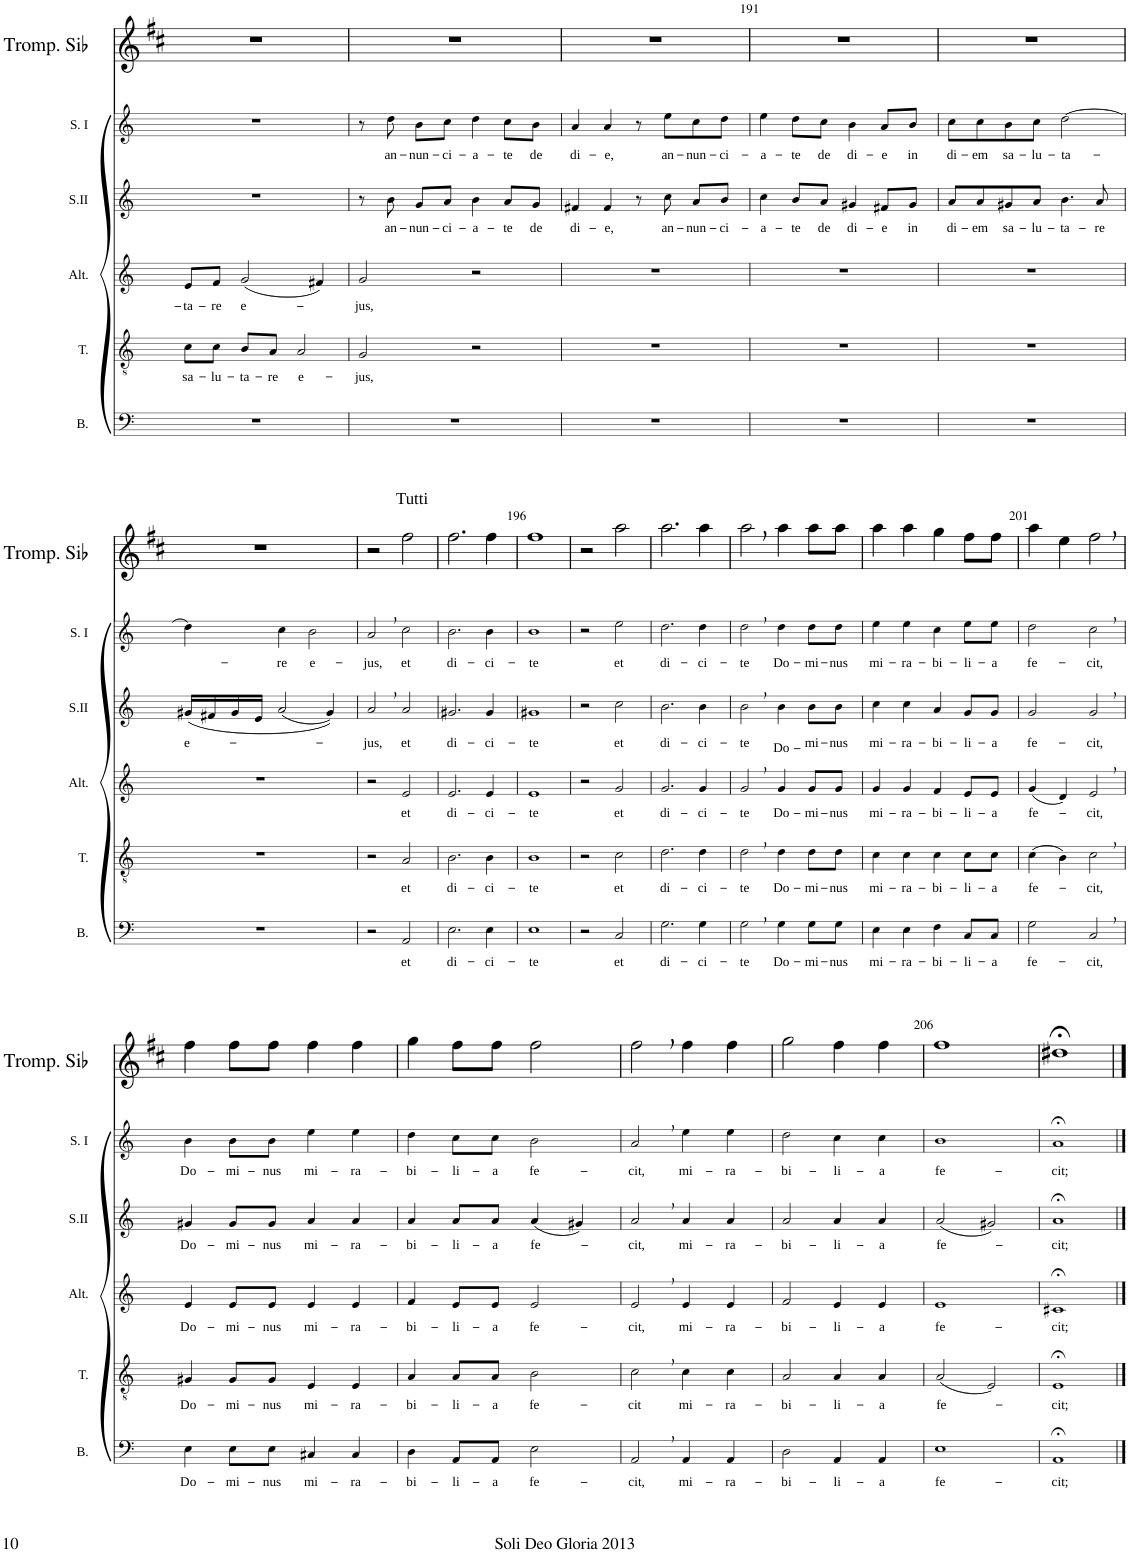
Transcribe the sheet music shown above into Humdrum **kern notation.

**kern	**text	**kern	**text	**kern	**text	**kern	**text	**kern	**text	**kern
*part6	*part6	*part5	*part5	*part4	*part4	*part3	*part3	*part2	*part2	*part1
*staff6	*staff6	*staff5	*staff5	*staff4	*staff4	*staff3	*staff3	*staff2	*staff2	*staff1
*I"Basse	*	*I"Ténor	*	*I"Alto	*	*I"Soprano II	*	*I"Soprane I	*	*I"Trompette en Sib
*I'B.	*	*I'T.	*	*I'Alt.	*	*I'S.II	*	*I'S. I	*	*I'Tromp. Sib
!!LO:PB:g=z
*clefF4	*	*clefGv2	*	*clefG2	*	*clefG2	*	*clefG2	*	*clefG2
*	*	*	*	*	*	*	*	*	*	*Trd1c2
*k[]	*	*k[]	*	*k[]	*	*k[]	*	*k[]	*	*k[f#c#]
*M4/4	*	*M4/4	*	*M4/4	*	*M4/4	*	*M4/4	*	*M4/4
*met(c)	*	*met(c)	*	*met(c)	*	*met(c)	*	*met(c)	*	*met(c)
=188	=188	=188	=188	=188	=188	=188	=188	=188	=188	=188
!	!	!	!LO:LY:b	!	!LO:LY:b	!	!	!	!	!
1r	.	8c\L	sa-	8e/L	-ta-	1r	.	1r	.	1r
!	!	!	!LO:LY:b	!	!LO:LY:b	!	!	!	!	!
.	.	8c\J	-lu-	8f/J	-re	.	.	.	.	.
!	!	!	!LO:LY:b	!	!LO:LY:b	!	!	!	!	!
.	.	8B/L	-ta-	(2g/	e-	.	.	.	.	.
!	!	!	!LO:LY:b	!	!	!	!	!	!	!
.	.	8A/J	-re	.	.	.	.	.	.	.
!	!	!	!LO:LY:b	!	!	!	!	!	!	!
.	.	2A/	e-	.	.	.	.	.	.	.
.	.	.	.	4f#X/)	.	.	.	.	.	.
=189	=189	=189	=189	=189	=189	=189	=189	=189	=189	=189
!	!	!	!LO:LY:b	!	!LO:LY:b	!	!	!	!	!
1r	.	2G/	-jus,	2g/	-jus,	8r	.	8r	.	1r
!	!	!	!	!	!	!	!LO:LY:b	!	!LO:LY:b	!
.	.	.	.	.	.	8b\	an-	8dd\	an-	.
!	!	!	!	!	!	!	!LO:LY:b	!	!LO:LY:b	!
.	.	.	.	.	.	8g/L	-nun-	8b\L	-nun-	.
!	!	!	!	!	!	!	!LO:LY:b	!	!LO:LY:b	!
.	.	.	.	.	.	8a/J	-ci-	8cc\J	-ci-	.
!	!	!	!	!	!	!	!LO:LY:b	!	!LO:LY:b	!
.	.	2r	.	2r	.	4b\	-a-	4dd\	-a-	.
!	!	!	!	!	!	!	!LO:LY:b	!	!LO:LY:b	!
.	.	.	.	.	.	8a/L	-te	8cc\L	-te	.
!	!	!	!	!	!	!	!LO:LY:b	!	!LO:LY:b	!
.	.	.	.	.	.	8g/J	de	8b\J	de	.
=190	=190	=190	=190	=190	=190	=190	=190	=190	=190	=190
!	!	!	!	!	!	!	!LO:LY:b	!	!LO:LY:b	!
1r	.	1r	.	1r	.	4f#X/	di-	4a/	di-	1r
!	!	!	!	!	!	!	!LO:LY:b	!	!LO:LY:b	!
.	.	.	.	.	.	4f#/	-e,	4a/	-e,	.
.	.	.	.	.	.	8r	.	8r	.	.
!	!	!	!	!	!	!	!LO:LY:b	!	!LO:LY:b	!
.	.	.	.	.	.	8cc\	an-	8ee\L	an-	.
!	!	!	!	!	!	!	!LO:LY:b	!	!LO:LY:b	!
.	.	.	.	.	.	8a/L	-nun-	8cc\	-nun-	.
!	!	!	!	!	!	!	!LO:LY:b	!	!LO:LY:b	!
.	.	.	.	.	.	8b/J	-ci-	8dd\J	-ci-	.
=191	=191	=191	=191	=191	=191	=191	=191	=191	=191	=191
!	!	!	!	!	!	!	!LO:LY:b	!	!LO:LY:b	!
1r	.	1r	.	1r	.	4cc\	-a-	4ee\	-a-	1r
!	!	!	!	!	!	!	!LO:LY:b	!	!LO:LY:b	!
.	.	.	.	.	.	8b/L	-te	8dd\L	-te	.
!	!	!	!	!	!	!	!LO:LY:b	!	!LO:LY:b	!
.	.	.	.	.	.	8a/J	de	8cc\J	de	.
!	!	!	!	!	!	!	!LO:LY:b	!	!LO:LY:b	!
.	.	.	.	.	.	4g#X/	di-	4b\	di-	.
!	!	!	!	!	!	!	!LO:LY:b	!	!LO:LY:b	!
.	.	.	.	.	.	8f#X/L	-e	8a/L	-e	.
!	!	!	!	!	!	!	!LO:LY:b	!	!LO:LY:b	!
.	.	.	.	.	.	8g#/J	in	8b/J	in	.
=192	=192	=192	=192	=192	=192	=192	=192	=192	=192	=192
!	!	!	!	!	!	!	!LO:LY:b	!	!LO:LY:b	!
1r	.	1r	.	1r	.	8a/L	di-	8cc\L	di-	1r
!	!	!	!	!	!	!	!LO:LY:b	!	!LO:LY:b	!
.	.	.	.	.	.	8a/	-em	8cc\	-em	.
!	!	!	!	!	!	!	!LO:LY:b	!	!LO:LY:b	!
.	.	.	.	.	.	8g#X/	sa-	8b\	sa-	.
!	!	!	!	!	!	!	!LO:LY:b	!	!LO:LY:b	!
.	.	.	.	.	.	8a/J	-lu-	8cc\J	-lu-	.
!	!	!	!	!	!	!	!LO:LY:b	!	!LO:LY:b	!
.	.	.	.	.	.	4.b\	-ta-	[2dd\	-ta-	.
!	!	!	!	!	!	!	!LO:LY:b	!	!	!
.	.	.	.	.	.	8a/	-re	.	.	.
!!LO:LB:g=z
=193	=193	=193	=193	=193	=193	=193	=193	=193	=193	=193
!	!	!	!	!	!	!	!LO:LY:b	!	!	!
1r	.	1r	.	1r	.	(16g#X/LL	e-	4dd\]	.	1r
.	.	.	.	.	.	16f#X/	.	.	.	.
.	.	.	.	.	.	16g#/	.	.	.	.
.	.	.	.	.	.	16e/JJ	.	.	.	.
!	!	!	!	!	!	!	!	!	!LO:LY:b	!
.	.	.	.	.	.	(2a/	.	4cc\	-re	.
!	!	!	!	!	!	!	!	!	!LO:LY:b	!
.	.	.	.	.	.	.	.	2b\	e-	.
.	.	.	.	.	.	4g#/))	.	.	.	.
=194	=194	=194	=194	=194	=194	=194	=194	=194	=194	=194
!	!	!	!	!	!	!	!LO:LY:b	!	!LO:LY:b	!
2r	.	2r	.	2r	.	2a,/	-jus,	2a,/	-jus,	2r
!	!	!	!	!	!	!	!	!	!	!LO:TX:a:t=Tutti
!	!LO:LY:b	!	!LO:LY:b	!	!LO:LY:b	!	!LO:LY:b	!	!LO:LY:b	!
2AA/	et	2A/	et	2e/	et	2a/	et	2cc\	et	2ff#\
=195	=195	=195	=195	=195	=195	=195	=195	=195	=195	=195
!	!LO:LY:b	!	!LO:LY:b	!	!LO:LY:b	!	!LO:LY:b	!	!LO:LY:b	!
2.E\	di-	2.B\	di-	2.e/	di-	2.g#X/	di-	2.b\	di-	2.ff#\
!	!LO:LY:b	!	!LO:LY:b	!	!LO:LY:b	!	!LO:LY:b	!	!LO:LY:b	!
4E\	-ci-	4B\	-ci-	4e/	-ci-	4g#/	-ci-	4b\	-ci-	4ff#\
=196	=196	=196	=196	=196	=196	=196	=196	=196	=196	=196
!	!LO:LY:b	!	!LO:LY:b	!	!LO:LY:b	!	!LO:LY:b	!	!LO:LY:b	!
1E	-te	1B	-te	1e	-te	1g#X	-te	1b	-te	1ff#
=197	=197	=197	=197	=197	=197	=197	=197	=197	=197	=197
2r	.	2r	.	2r	.	2r	.	2r	.	2r
!	!LO:LY:b	!	!LO:LY:b	!	!LO:LY:b	!	!LO:LY:b	!	!LO:LY:b	!
2C/	et	2c\	et	2g/	et	2cc\	et	2ee\	et	2aa\
=198	=198	=198	=198	=198	=198	=198	=198	=198	=198	=198
!	!LO:LY:b	!	!LO:LY:b	!	!LO:LY:b	!	!LO:LY:b	!	!LO:LY:b	!
2.G\	di-	2.d\	di-	2.g/	di-	2.b\	di-	2.dd\	di-	2.aa\
!	!LO:LY:b	!	!LO:LY:b	!	!LO:LY:b	!	!LO:LY:b	!	!LO:LY:b	!
4G\	-ci-	4d\	-ci-	4g/	-ci-	4b\	-ci-	4dd\	-ci-	4aa\
=199	=199	=199	=199	=199	=199	=199	=199	=199	=199	=199
!	!LO:LY:b	!	!LO:LY:b	!	!LO:LY:b	!	!LO:LY:b	!	!LO:LY:b	!
2G,\	-te	2d,\	-te	2g,/	-te	2b,\	-te	2dd,\	-te	2aa,\
!	!LO:LY:b	!	!LO:LY:b	!	!LO:LY:b	!	!LO:LY:b	!	!LO:LY:b	!
4G\	Do-	4d\	Do-	4g/	Do-	4b\	Do-	4dd\	Do-	4aa\
!	!LO:LY:b	!	!LO:LY:b	!	!LO:LY:b	!	!LO:LY:b	!	!LO:LY:b	!
8G\L	-mi-	8d\L	-mi-	8g/L	-mi-	8b\L	-mi-	8dd\L	-mi-	8aa\L
!	!LO:LY:b	!	!LO:LY:b	!	!LO:LY:b	!	!LO:LY:b	!	!LO:LY:b	!
8G\J	-nus	8d\J	-nus	8g/J	-nus	8b\J	-nus	8dd\J	-nus	8aa\J
=200	=200	=200	=200	=200	=200	=200	=200	=200	=200	=200
!	!LO:LY:b	!	!LO:LY:b	!	!LO:LY:b	!	!LO:LY:b	!	!LO:LY:b	!
4E\	mi-	4c\	mi-	4g/	mi-	4cc\	mi-	4ee\	mi-	4aa\
!	!LO:LY:b	!	!LO:LY:b	!	!LO:LY:b	!	!LO:LY:b	!	!LO:LY:b	!
4E\	-ra-	4c\	-ra-	4g/	-ra-	4cc\	-ra-	4ee\	-ra-	4aa\
!	!LO:LY:b	!	!LO:LY:b	!	!LO:LY:b	!	!LO:LY:b	!	!LO:LY:b	!
4F\	-bi-	4c\	-bi-	4f/	-bi-	4a/	-bi-	4cc\	-bi-	4gg\
!	!LO:LY:b	!	!LO:LY:b	!	!LO:LY:b	!	!LO:LY:b	!	!LO:LY:b	!
8C/L	-li-	8c\L	-li-	8e/L	-li-	8g/L	-li-	8ee\L	-li-	8ff#\L
!	!LO:LY:b	!	!LO:LY:b	!	!LO:LY:b	!	!LO:LY:b	!	!LO:LY:b	!
8C/J	-a	8c\J	-a	8e/J	-a	8g/J	-a	8ee\J	-a	8ff#\J
=201	=201	=201	=201	=201	=201	=201	=201	=201	=201	=201
!	!LO:LY:b	!	!LO:LY:b	!	!LO:LY:b	!	!LO:LY:b	!	!LO:LY:b	!
2G\	fe-	(4c\	fe-	(4g/	fe-	2g/	fe-	2dd\	fe-	4aa\
.	.	4B\)	.	4d/)	.	.	.	.	.	4ee\
!	!LO:LY:b	!	!LO:LY:b	!	!LO:LY:b	!	!LO:LY:b	!	!LO:LY:b	!
2C,/	-cit,	2c,\	-cit,	2e,/	-cit,	2g,/	-cit,	2cc,\	-cit,	2ff#,\
!!LO:LB:g=z
=202	=202	=202	=202	=202	=202	=202	=202	=202	=202	=202
!	!LO:LY:b	!	!LO:LY:b	!	!LO:LY:b	!	!LO:LY:b	!	!LO:LY:b	!
4E\	Do-	4G#X/	Do-	4e/	Do-	4g#X/	Do-	4b\	Do-	4ff#\
!	!LO:LY:b	!	!LO:LY:b	!	!LO:LY:b	!	!LO:LY:b	!	!LO:LY:b	!
8E\L	-mi-	8G#/L	-mi-	8e/L	-mi-	8g#/L	-mi-	8b\L	-mi-	8ff#\L
!	!LO:LY:b	!	!LO:LY:b	!	!LO:LY:b	!	!LO:LY:b	!	!LO:LY:b	!
8E\J	-nus	8G#/J	-nus	8e/J	-nus	8g#/J	-nus	8b\J	-nus	8ff#\J
!	!LO:LY:b	!	!LO:LY:b	!	!LO:LY:b	!	!LO:LY:b	!	!LO:LY:b	!
4C#X/	mi-	4E/	mi-	4e/	mi-	4a/	mi-	4ee\	mi-	4ff#\
!	!LO:LY:b	!	!LO:LY:b	!	!LO:LY:b	!	!LO:LY:b	!	!LO:LY:b	!
4C#/	-ra-	4E/	-ra-	4e/	-ra-	4a/	-ra-	4ee\	-ra-	4ff#\
=203	=203	=203	=203	=203	=203	=203	=203	=203	=203	=203
!	!LO:LY:b	!	!LO:LY:b	!	!LO:LY:b	!	!LO:LY:b	!	!LO:LY:b	!
4D\	-bi-	4A/	-bi-	4f/	-bi-	4a/	-bi-	4dd\	-bi-	4gg\
!	!LO:LY:b	!	!LO:LY:b	!	!LO:LY:b	!	!LO:LY:b	!	!LO:LY:b	!
8AA/L	-li-	8A/L	-li-	8e/L	-li-	8a/L	-li-	8cc\L	-li-	8ff#\L
!	!LO:LY:b	!	!LO:LY:b	!	!LO:LY:b	!	!LO:LY:b	!	!LO:LY:b	!
8AA/J	-a	8A/J	-a	8e/J	-a	8a/J	-a	8cc\J	-a	8ff#\J
!	!LO:LY:b	!	!LO:LY:b	!	!LO:LY:b	!	!LO:LY:b	!	!LO:LY:b	!
2E\	fe-	2B\	fe-	2e/	fe-	(4a/	fe-	2b\	fe-	2ff#\
.	.	.	.	.	.	4g#X/)	.	.	.	.
=204	=204	=204	=204	=204	=204	=204	=204	=204	=204	=204
!	!LO:LY:b	!	!LO:LY:b	!	!LO:LY:b	!	!LO:LY:b	!	!LO:LY:b	!
2AA,/	-cit,	2c,\	-cit	2e,/	-cit,	2a,/	-cit,	2a,/	-cit,	2ff#,\
!	!LO:LY:b	!	!LO:LY:b	!	!LO:LY:b	!	!LO:LY:b	!	!LO:LY:b	!
4AA/	mi-	4c\	mi-	4e/	mi-	4a/	mi-	4ee\	mi-	4ff#\
!	!LO:LY:b	!	!LO:LY:b	!	!LO:LY:b	!	!LO:LY:b	!	!LO:LY:b	!
4AA/	-ra-	4c\	-ra-	4e/	-ra-	4a/	-ra-	4ee\	-ra-	4ff#\
=205	=205	=205	=205	=205	=205	=205	=205	=205	=205	=205
!	!LO:LY:b	!	!LO:LY:b	!	!LO:LY:b	!	!LO:LY:b	!	!LO:LY:b	!
2D\	-bi-	2A/	-bi-	2f/	-bi-	2a/	-bi-	2dd\	-bi-	2gg\
!	!LO:LY:b	!	!LO:LY:b	!	!LO:LY:b	!	!LO:LY:b	!	!LO:LY:b	!
4AA/	-li-	4A/	-li-	4e/	-li-	4a/	-li-	4cc\	-li-	4ff#\
!	!LO:LY:b	!	!LO:LY:b	!	!LO:LY:b	!	!LO:LY:b	!	!LO:LY:b	!
4AA/	-a	4A/	-a	4e/	-a	4a/	-a	4cc\	-a	4ff#\
=206	=206	=206	=206	=206	=206	=206	=206	=206	=206	=206
!	!LO:LY:b	!	!LO:LY:b	!	!LO:LY:b	!	!LO:LY:b	!	!LO:LY:b	!
1E	fe-	(2A/	fe-	1e	fe-	(2a/	fe-	1b	fe-	1ff#
.	.	2E/)	.	.	.	2g#X/)	.	.	.	.
=207	=207	=207	=207	=207	=207	=207	=207	=207	=207	=207
!	!LO:LY:b	!	!LO:LY:b	!	!LO:LY:b	!	!LO:LY:b	!	!LO:LY:b	!
1AA;<	-cit;	1E;<	-cit;	1c#X;<	-cit;	1a;<	-cit;	1a;<	-cit;	1dd#X;<
==	==	==	==	==	==	==	==	==	==	==
*-	*-	*-	*-	*-	*-	*-	*-	*-	*-	*-
